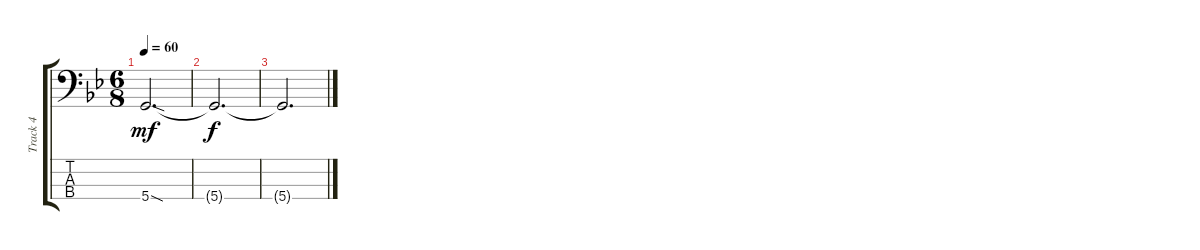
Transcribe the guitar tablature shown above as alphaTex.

\track ("Track 4" "Track 4") {instrument electricbassfinger}
\staff {score tabs}
\tuning (G2 D2 A1 D1) {hide}
\ts (6 8)
\tempo 60
\clef f4
\ks gminor
5.4{sod}.2{d dy mf} |
5.4{t}.2{d dy f} |
5.4{t}.2{d}
